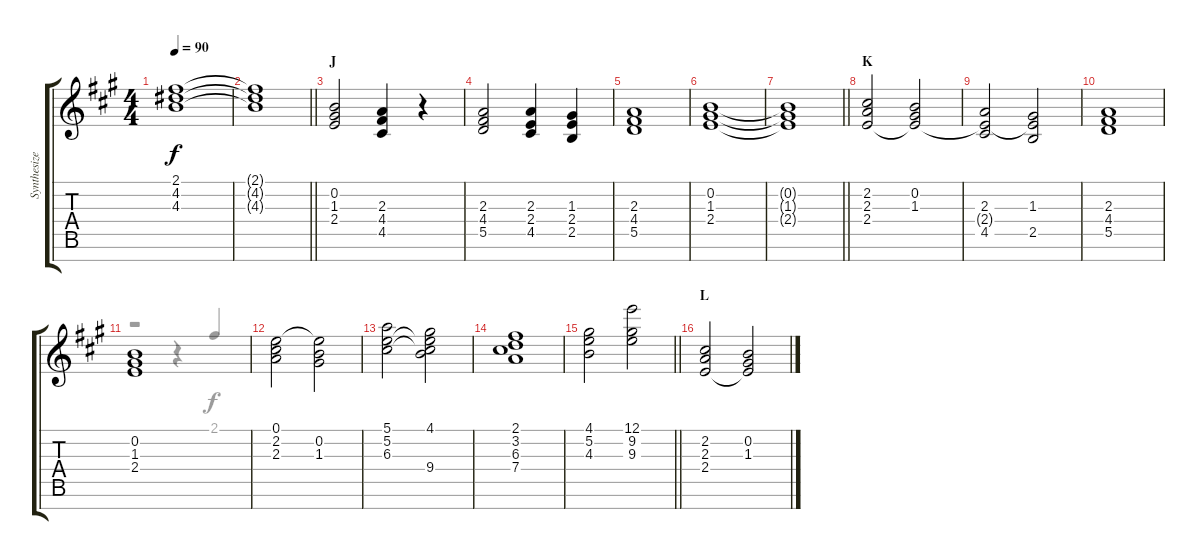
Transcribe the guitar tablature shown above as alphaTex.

\track ("Synthesizer" "Synthesize") {instrument pad2warm}
\staff {score tabs}
\tuning (E5 B4 G4 D4 A3 E3 B2) {hide}
\voice
\ts (4 4)
\tempo 90
\clef g2
\ks a
(2.1 4.2 4.3).1{dy f} |
\barLineRight lightlight
(2.1{t} 4.2{t} 4.3{t}).1 |
\section ("" "J")
(0.2 1.3 2.4).2 (2.3 4.4 4.5).4 r.4 |
(2.3 4.4 5.5).2 (2.3 2.4 4.5).4 (1.3 2.4 2.5).4 |
(2.3 4.4 5.5).1 |
(0.2 1.3 2.4).1 |
\barLineRight lightlight
(0.2{t} 1.3{t} 2.4{t}).1 |
\section ("" "K")
(2.2 2.3 2.4).2 (0.2 1.3 2.4{t}).2 |
(2.3 2.4{t} 4.5).2 (1.3 2.4{t} 2.5).2 |
(2.3 4.4 5.5).1 |
(0.2 1.3 2.4).1 |
(0.1 2.2 2.3).2 (0.1{t} 0.2 1.3).2 |
(5.1 5.2 6.3).2 (4.1 5.2{t} 6.3{t} 9.4).2 |
(2.1 3.2 6.3 7.4).1 |
\barLineRight lightlight
(4.1 5.2 4.3).2 (12.1 9.2 9.3).2 |
\section ("" "L")
(2.2 2.3 2.4).2 (0.2 1.3 2.4{t}).2
\voice
\clef g2
\ottava regular
\simile none
\ks a
|
\barLineRight lightlight
|
|
|
|
|
\barLineRight lightlight
|
|
|
|
r.2 r.4 2.1.4{beam Up} |
|
|
|
\barLineRight lightlight
|
